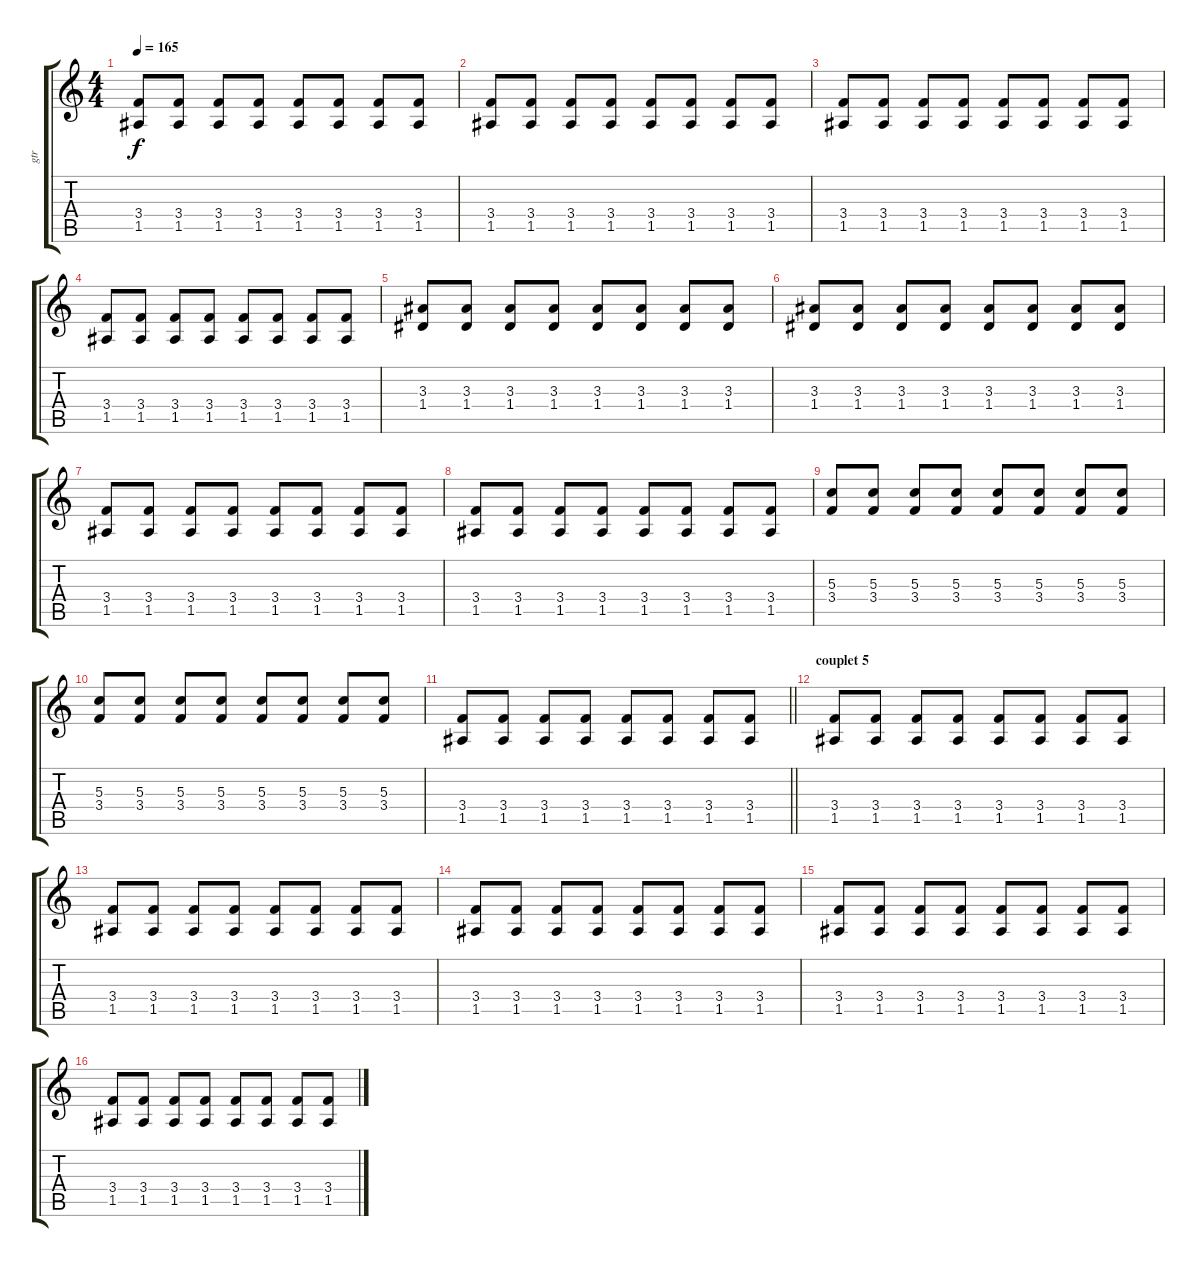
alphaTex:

\track ("gtr" "gtr") {instrument overdrivenguitar}
\staff {score tabs}
\tuning (E4 B3 G3 D3 A2 E2) {hide}
\ts (4 4)
\tempo 165
\clef g2
\ks c
(3.4 1.5).8{dy f} (3.4 1.5).8 (3.4 1.5).8 (3.4 1.5).8 (3.4 1.5).8 (3.4 1.5).8 (3.4 1.5).8 (3.4 1.5).8 |
(3.4 1.5).8 (3.4 1.5).8 (3.4 1.5).8 (3.4 1.5).8 (3.4 1.5).8 (3.4 1.5).8 (3.4 1.5).8 (3.4 1.5).8 |
(3.4 1.5).8 (3.4 1.5).8 (3.4 1.5).8 (3.4 1.5).8 (3.4 1.5).8 (3.4 1.5).8 (3.4 1.5).8 (3.4 1.5).8 |
(3.4 1.5).8 (3.4 1.5).8 (3.4 1.5).8 (3.4 1.5).8 (3.4 1.5).8 (3.4 1.5).8 (3.4 1.5).8 (3.4 1.5).8 |
(3.3 1.4).8 (3.3 1.4).8 (3.3 1.4).8 (3.3 1.4).8 (3.3 1.4).8 (3.3 1.4).8 (3.3 1.4).8 (3.3 1.4).8 |
(3.3 1.4).8 (3.3 1.4).8 (3.3 1.4).8 (3.3 1.4).8 (3.3 1.4).8 (3.3 1.4).8 (3.3 1.4).8 (3.3 1.4).8 |
(3.4 1.5).8 (3.4 1.5).8 (3.4 1.5).8 (3.4 1.5).8 (3.4 1.5).8 (3.4 1.5).8 (3.4 1.5).8 (3.4 1.5).8 |
(3.4 1.5).8 (3.4 1.5).8 (3.4 1.5).8 (3.4 1.5).8 (3.4 1.5).8 (3.4 1.5).8 (3.4 1.5).8 (3.4 1.5).8 |
(5.3 3.4).8 (5.3 3.4).8 (5.3 3.4).8 (5.3 3.4).8 (5.3 3.4).8 (5.3 3.4).8 (5.3 3.4).8 (5.3 3.4).8 |
(5.3 3.4).8 (5.3 3.4).8 (5.3 3.4).8 (5.3 3.4).8 (5.3 3.4).8 (5.3 3.4).8 (5.3 3.4).8 (5.3 3.4).8 |
\barLineRight lightlight
(3.4 1.5).8 (3.4 1.5).8 (3.4 1.5).8 (3.4 1.5).8 (3.4 1.5).8 (3.4 1.5).8 (3.4 1.5).8 (3.4 1.5).8 |
\section ("" "couplet 5")
(3.4 1.5).8 (3.4 1.5).8 (3.4 1.5).8 (3.4 1.5).8 (3.4 1.5).8 (3.4 1.5).8 (3.4 1.5).8 (3.4 1.5).8 |
(3.4 1.5).8 (3.4 1.5).8 (3.4 1.5).8 (3.4 1.5).8 (3.4 1.5).8 (3.4 1.5).8 (3.4 1.5).8 (3.4 1.5).8 |
(3.4 1.5).8 (3.4 1.5).8 (3.4 1.5).8 (3.4 1.5).8 (3.4 1.5).8 (3.4 1.5).8 (3.4 1.5).8 (3.4 1.5).8 |
(3.4 1.5).8 (3.4 1.5).8 (3.4 1.5).8 (3.4 1.5).8 (3.4 1.5).8 (3.4 1.5).8 (3.4 1.5).8 (3.4 1.5).8 |
(3.4 1.5).8 (3.4 1.5).8 (3.4 1.5).8 (3.4 1.5).8 (3.4 1.5).8 (3.4 1.5).8 (3.4 1.5).8 (3.4 1.5).8
